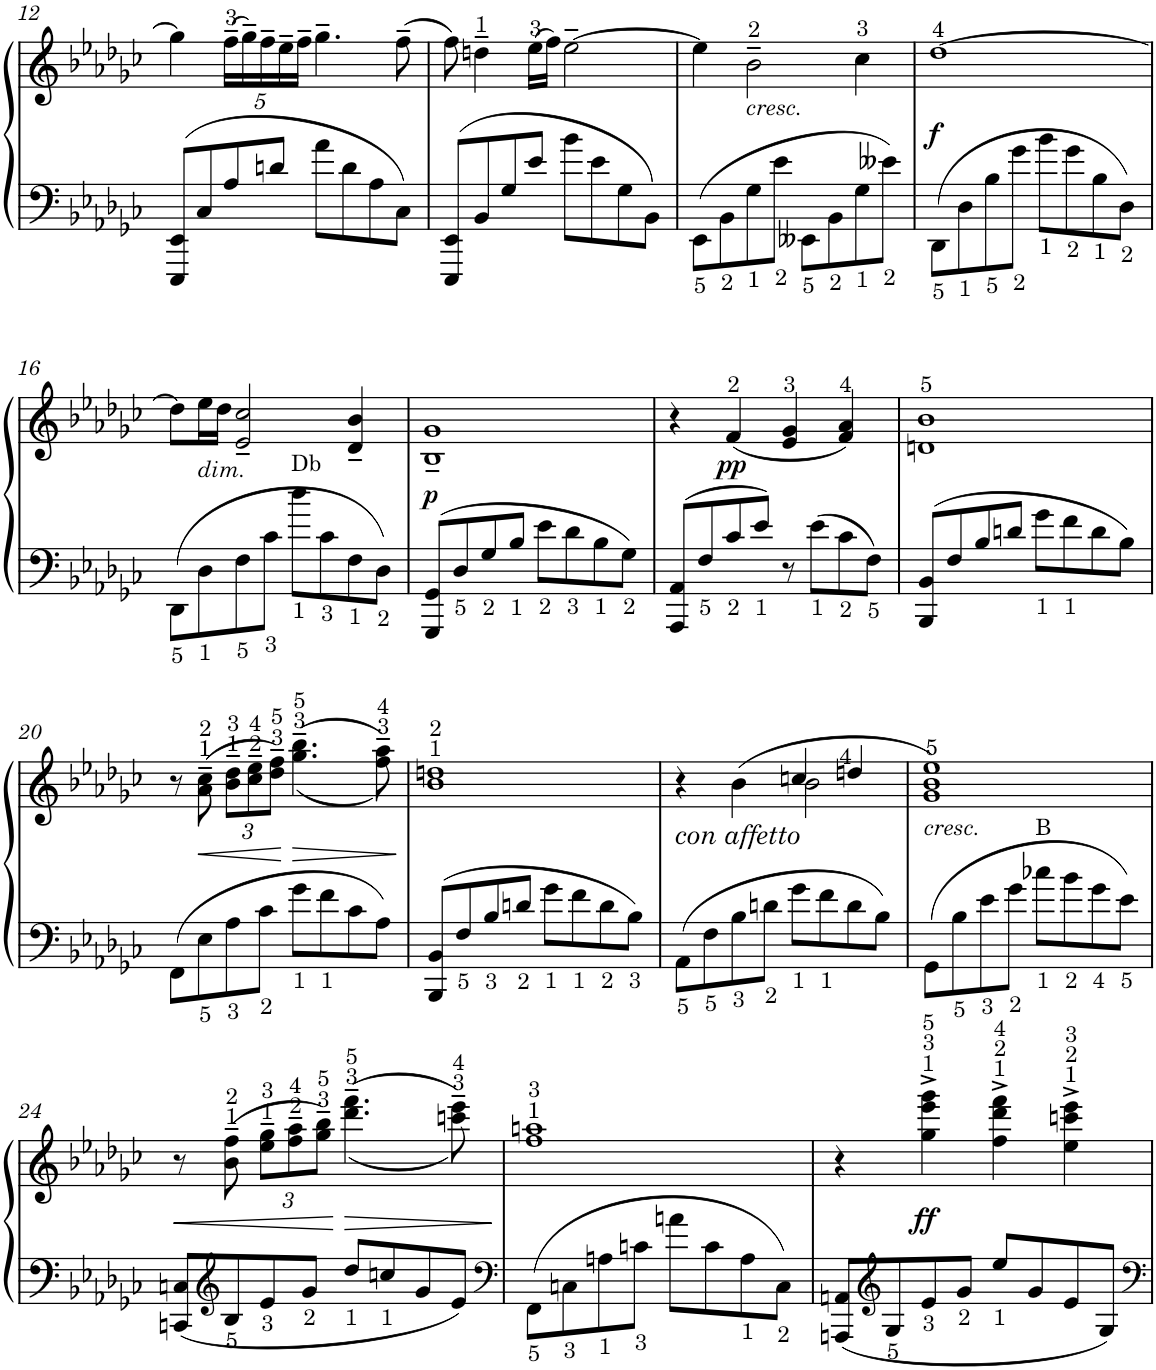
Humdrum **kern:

**kern	**kern	**dynam
*part1	*part1	*part1
*staff2	*staff1	*staff1/2
*I"Piano	*	*
*I'Pno.	*	*
!!LO:PB:g=z
*clefF4	*clefG2	*
*k[b-e-a-d-g-c-]	*k[b-e-a-d-g-c-]	*
*M4/4	*M4/4	*
*met(c)	*met(c)	*
=12	=12	=12
8EEE-/ 8EE-/L	4gg-\]	.
8C-/	.	.
*	*Xbrackettup	*
8A-/	(20ff~\LL	.
.	20gg-~\)	.
.	20ff~\	.
8dn/J	.	.
.	20ee-~\	.
.	20ff~\JJ	.
8a-\L	4.gg-~\	.
8d\	.	.
8A-\	.	.
8C-\J	(8ff~\	.
=13	=13	=13
8EEE-/ 8EE-/L	8ff\)	.
8BB-/	4ddn~\	.
8G-/	.	.
8e-/J	(16ee-\LL	.
.	16ff\JJ)	.
8b-\L	[2ee-~\	.
8e-\	.	.
8G-\	.	.
8BB-\J	.	.
=14	=14	=14
8EE-\L	4ee-\]	.
8BB-\	.	.
!	!LO:TX:b:i:t=cresc.	!
8G-\	2b-~\	.
8e-\J	.	.
8EE--X\L	.	.
8BB-\	.	.
8G-\	4cc-\	.
8e--X\J	.	.
=15	=15	=15
!	!	!LO:DY:b
8DD-\L	[1dd-	f
8D-\	.	.
8B-\	.	.
8g-\J	.	.
8b-\L	.	.
8g-\	.	.
8B-\	.	.
8D-\J	.	.
!!LO:LB:g=z
=16	=16	=16
*	*^	*
8DD-\L	8dd-\L]	2ryy	.
!	!LO:TX:b:i:t=dim.	!	!
8D-\	16ee-\L	.	.
.	16dd-\JJ	.	.
8F\	2e-/~ 2cc-/~	.	.
8c-\J	.	.	.
!	!	!LO:TX:b:t=Db	!
8dd-\L	.	2ryy	.
8c-\	.	.	.
8F\	4d-/~ 4b-/~	.	.
8D-\J	.	.	.
=17	=17	=17	=17
!	!	!	!LO:DY:b
*	*v	*v	*
8GGG-/ 8GG-/L	1B-~ 1g-~	p
8D-/	.	.
8G-/	.	.
8B-/J	.	.
8e-\L	.	.
8d-\	.	.
8B-\	.	.
8G-\J	.	.
=18	=18	=18
8AAA-/ 8AA-/L	4r	.
8F/	.	.
!	!	!LO:DY:b
8c-/	(4f/	pp
8e-/J	.	.
8r	4e-/ 4g-/	.
8e-\L	.	.
8c-\	4f/ 4a-/)	.
8F\J	.	.
=19	=19	=19
8BBB-/ 8BB-/L	1dn 1b-	.
8F/	.	.
8B-/	.	.
8dn/J	.	.
8g-\L	.	.
8f\	.	.
8d\	.	.
8B-\J	.	.
!!LO:LB:g=z
=20	=20	=20
8FF\L	8r	.
!	!	!LO:HP:b
8E-\	(>8a-\~ 8cc-\~	<
8A-\	12b-\~ 12dd-\~L	.
.	12cc-\~ 12ee-\~	.
8c-\J	.	.
.	12dd-\~ 12ff\~J)	.
!	!	!LO:HP:n=1:b
8g-\L	((<4.gg-\~ 4.bb-\~	[ >
8f\	.	.
8c-\	.	.
8A-\J	8ff\~ 8aa-\~))	.
.	.	]
=21	=21	=21
8BBB-/ 8BB-/L	1b- 1ddn	.
8F/	.	.
8B-/	.	.
8dn/J	.	.
8g-\L	.	.
8f\	.	.
8d\	.	.
8B-\J	.	.
=22	=22	=22
*	*^	*
!	!LO:TX:b:i:t=con affetto	!	!
8AA-\L	4r	2ryy	.
8F\	.	.	.
8B-\	(4b-\	.	.
8dn\J	.	.	.
8g-\L	4ccn/	2b-\	.
8f\	.	.	.
8d\	4ddn/	.	.
8B-\J	.	.	.
=23	=23	=23	=23
!	!LO:TX:b:i:t=cresc.	!	!
8GG-\L	1g- 1b- 1ee-)	2ryy	.
8B-\	.	.	.
8e-\	.	.	.
8g-\J	.	.	.
!	!	!LO:TX:b:t=B	!
8cc-X\L	.	2ryy	.
8b-\	.	.	.
8g-\	.	.	.
8e-\J	.	.	.
!!LO:LB:g=z
=24	=24	=24	=24
!	!	!	!LO:HP:b
*	*v	*v	*
8CCn/ 8Cn/L	8r	<
*clefG2	*	*
8B-/	(8b-\~ 8ff\~	.
8e-/	12ee-\~ 12gg-\~L	.
.	12ff\~ 12aa-\~	.
8g-/J	.	.
.	12gg-\~ 12bb-\~J)	.
!	!	!LO:HP:n=1:b
8dd-/L	((<4.ddd-\~ 4.fff\~	[ >
8ccn/	.	.
8g-/	.	.
8e-/J	8cccn\~ 8eee-\~))	.
.	.	]
=25	=25	=25
*clefF4	*	*
8FF\L	1ff 1aan	.
8Cn\	.	.
8An\	.	.
8cn\J	.	.
8an\L	.	.
8c\	.	.
8A\	.	.
8C\J	.	.
=26	=26	=26
8AAAn/ 8AAn/L	4r	.
*clefG2	*	*
8G-/	.	.
!	!	!LO:DY:b
8e-/	4gg-\^ 4eee-\^ 4ggg-\^	ff
8g-/J	.	.
8ee-/L	4ff\^ 4ddd-\^ 4fff\^	.
8g-/	.	.
8e-/	4ee-\^ 4cccn\^ 4eee-\^	.
8G-/J	.	.
=	=	=
*-	*-	*-
